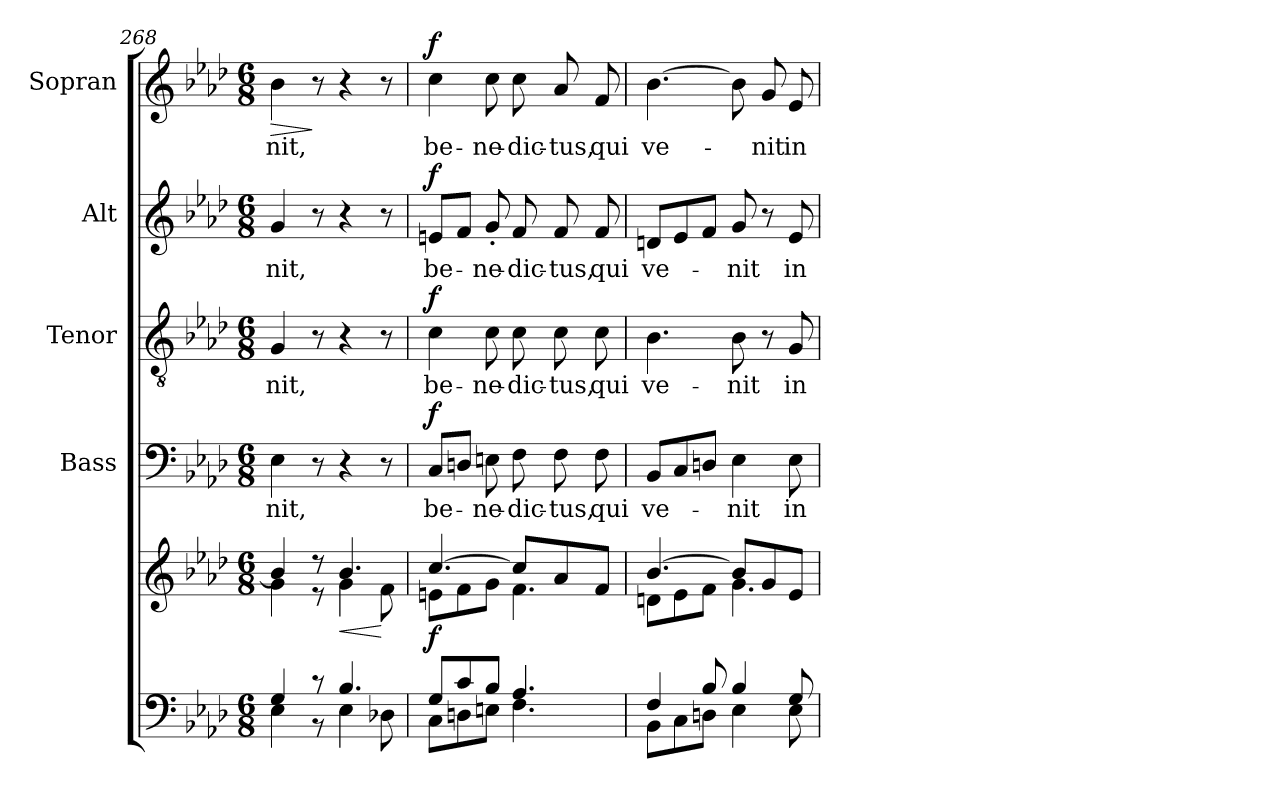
**kern	**kern	**dynam	**kern	**text	**dynam	**kern	**text	**dynam	**kern	**text	**dynam	**kern	**text	**dynam
*part5	*part5	*part5	*part4	*part4	*part4	*part3	*part3	*part3	*part2	*part2	*part2	*part1	*part1	*part1
*staff6	*staff5	*staff5/6	*staff4	*staff4	*staff4	*staff3	*staff3	*staff3	*staff2	*staff2	*staff2	*staff1	*staff1	*staff1
*	*	*	*I"Bass	*	*	*I"Tenor	*	*	*I"Alt	*	*	*I"Sopran	*	*
*	*	*	*I'B.	*	*	*I'T.	*	*	*I'A.	*	*	*I'S.	*	*
*clefF4	*clefG2	*	*clefF4	*	*	*clefGv2	*	*	*clefG2	*	*	*clefG2	*	*
*k[b-e-a-d-]	*k[b-e-a-d-]	*	*k[b-e-a-d-]	*	*	*k[b-e-a-d-]	*	*	*k[b-e-a-d-]	*	*	*k[b-e-a-d-]	*	*
*A-:	*A-:	*	*A-:	*	*	*A-:	*	*	*A-:	*	*	*A-:	*	*
*M6/8	*M6/8	*	*M6/8	*	*	*M6/8	*	*	*M6/8	*	*	*M6/8	*	*
=268	=268	=268	=268	=268	=268	=268	=268	=268	=268	=268	=268	=268	=268	=268
*^	*^	*	*	*	*	*	*	*	*	*	*	*	*	*
!	!	!	!	!	!	!LO:LY:b	!	!	!LO:LY:b	!	!	!LO:LY:b	!	!	!LO:LY:b	!LO:HP:b
4G/	4E-\	4b-/]	4g\	.	4E-\	-nit,	.	4G/	-nit,	.	4g/	-nit,	.	4b-\	-nit,	>
8r	8r	8r	8r	.	8r	.	.	8r	.	.	8r	.	.	8r	.	]
!	!	!	!	!LO:HP:b	!	!	!	!	!	!	!	!	!	!	!	!
4.B-/	4E-\	4.b-/	4g\	<	4r	.	.	4r	.	.	4r	.	.	4r	.	.
.	8D-X\	.	8f\	[	8r	.	.	8r	.	.	8r	.	.	8r	.	.
=269	=269	=269	=269	=269	=269	=269	=269	=269	=269	=269	=269	=269	=269	=269	=269	=269
!	!	!	!	!LO:DY:b	!	!LO:LY:b	!LO:DY:a	!	!LO:LY:b	!LO:DY:a	!	!LO:LY:b	!LO:DY:a	!	!LO:LY:b	!LO:DY:a
8G/L	8C\L	[>4.cc/	8en\L	f	8C/L	be-	f	4c\	be-	f	8en/L	be-	f	4cc\	be-	f
8c/	8Dn\	.	8f\	.	8Dn/J	.	.	.	.	.	8f/J	.	.	.	.	.
!	!	!	!	!	!	!LO:LY:b	!	!	!LO:LY:b	!	!	!LO:LY:b	!	!	!LO:LY:b	!
8B-/J	8En\J	.	8g\J	.	8En\	-ne-	.	8c\	-ne-	.	8g'</	-ne-	.	8cc\	-ne-	.
!	!	!	!	!	!	!LO:LY:b	!	!	!LO:LY:b	!	!	!LO:LY:b	!	!	!LO:LY:b	!
4.A-/	4.F\	8cc/L]	4.f\	.	8F\	-dic-	.	8c\	-dic-	.	8f/	-dic-	.	8cc\	-dic-	.
!	!	!	!	!	!	!LO:LY:b	!	!	!LO:LY:b	!	!	!LO:LY:b	!	!	!LO:LY:b	!
.	.	8a-/	.	.	8F\	-tus,	.	8c\	-tus,	.	8f/	-tus,	.	8a-/	-tus,	.
!	!	!	!	!	!	!LO:LY:b	!	!	!LO:LY:b	!	!	!LO:LY:b	!	!	!LO:LY:b	!
.	.	8f/J	.	.	8F\	qui	.	8c\	qui	.	8f/	qui	.	8f/	qui	.
=270	=270	=270	=270	=270	=270	=270	=270	=270	=270	=270	=270	=270	=270	=270	=270	=270
!	!	!	!	!	!	!LO:LY:b	!	!	!LO:LY:b	!	!	!LO:LY:b	!	!	!LO:LY:b	!
4F/	8BB-\L	[>4.b-/	8dn\L	.	8BB-/L	ve-	.	4.B-\	ve-	.	8dn/L	ve-	.	[4.b-\	ve-	.
.	8C\	.	8e-\	.	8C/	.	.	.	.	.	8e-/	.	.	.	.	.
8B-/	8Dn\J	.	8f\J	.	8Dn/J	.	.	.	.	.	8f/J	.	.	.	.	.
!	!	!	!	!	!	!LO:LY:b	!	!	!LO:LY:b	!	!	!LO:LY:b	!	!	!	!
4B-/	4E-\	8b-/L]	4.g\	.	4E-\	-nit	.	8B-\	-nit	.	8g/	-nit	.	8b-\]	.	.
!	!	!	!	!	!	!	!	!	!	!	!	!	!	!	!LO:LY:b	!
.	.	8g/	.	.	.	.	.	8r	.	.	8r	.	.	8g/	-nit	.
!	!	!	!	!	!	!LO:LY:b	!	!	!LO:LY:b	!	!	!LO:LY:b	!	!	!LO:LY:b	!
8G/	8E-\	8e-/J	.	.	8E-\	in	.	8G/	in	.	8e-/	in	.	8e-/	in	.
*v	*v	*	*	*	*	*	*	*	*	*	*	*	*	*	*	*
*	*v	*v	*	*	*	*	*	*	*	*	*	*	*	*	*
=	=	=	=	=	=	=	=	=	=	=	=	=	=	=
*-	*-	*-	*-	*-	*-	*-	*-	*-	*-	*-	*-	*-	*-	*-
